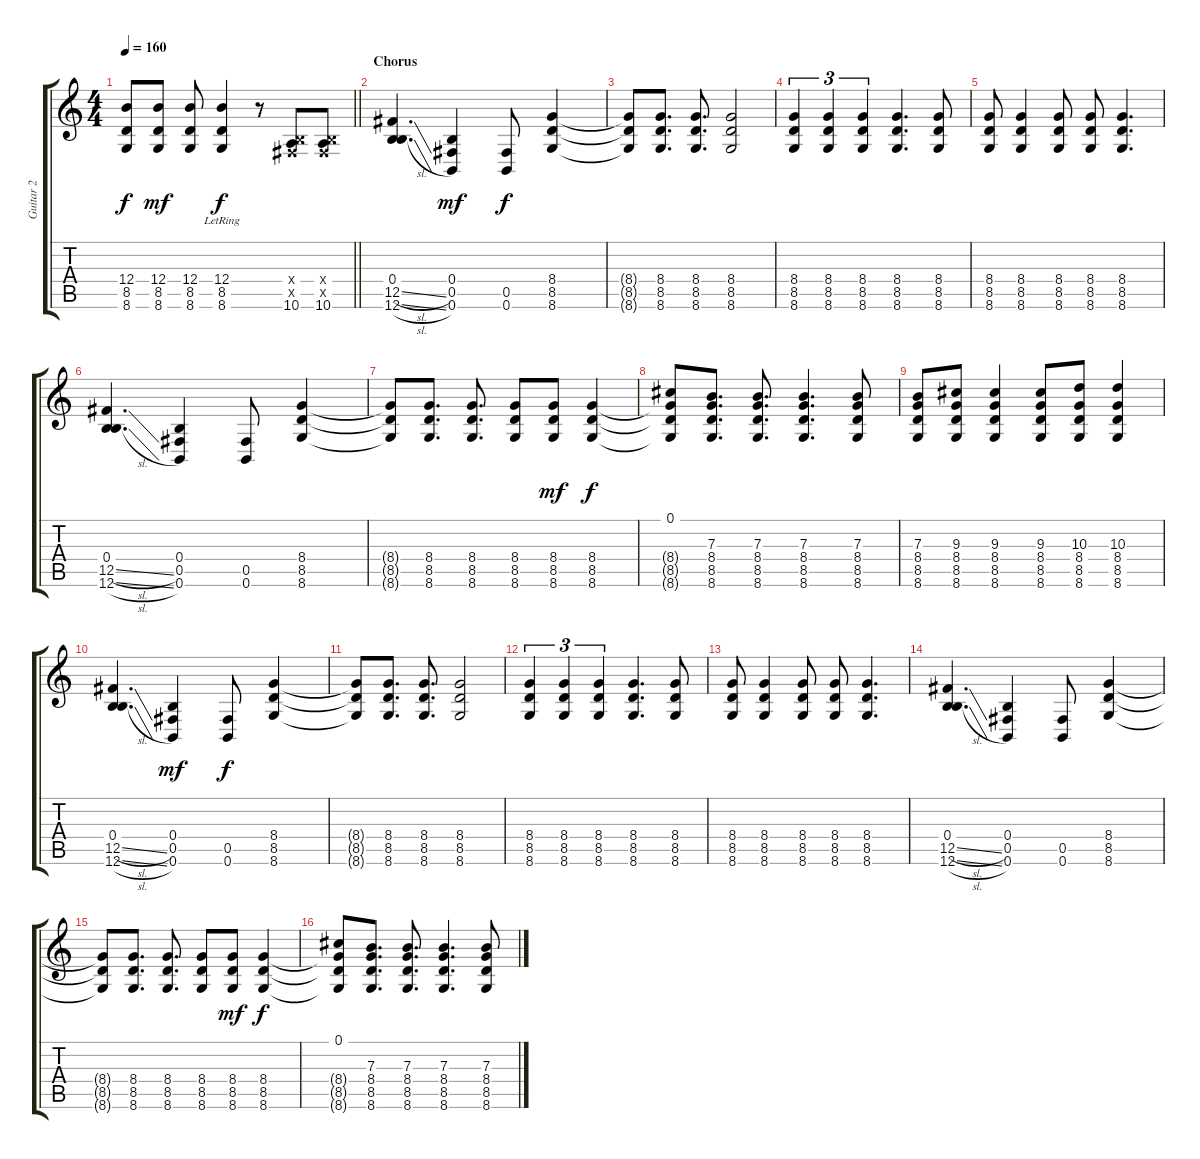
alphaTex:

\track ("Guitar 2" "Guitar 2") {instrument distortionguitar}
\staff {score tabs}
\tuning (Db4 Ab3 E3 B2 Gb2 B1) {hide}
\ts (4 4)
\tempo 160
\clef g2
\barLineRight lightlight
\ks c
(12.4 8.5 8.6).8{dy f} (12.4 8.5 8.6).8{dy mf} (12.4 8.5 8.6).8 (12.4{lr} 8.5{lr} 8.6{lr}).4{dy f} r.8 (0.4{x} 0.5{x} 10.6).8{instrument distortionguitar} (0.4{x} 0.5{x} 10.6).8 |
\section ("" "Chorus")
(0.4 12.5{sl} 12.6{sl}).4{d} (0.4 0.5 0.6).4{dy mf} (0.5 0.6).8{dy f} (8.4 8.5 8.6).4 |
(8.4{t} 8.5{t} 8.6{t}).8 (8.4 8.5 8.6).8{d} (8.4 8.5 8.6).8{d} (8.4 8.5 8.6).2 |
(8.4 8.5 8.6).4{tu (3 2)} (8.4 8.5 8.6).4{tu (3 2)} (8.4 8.5 8.6).4{tu (3 2)} (8.4 8.5 8.6).4{d} (8.4 8.5 8.6).8 |
(8.4 8.5 8.6).8 (8.4 8.5 8.6).4 (8.4 8.5 8.6).8 (8.4 8.5 8.6).8 (8.4 8.5 8.6).4{d} |
(0.4 12.5{sl} 12.6{sl}).4{d} (0.4 0.5 0.6).4 (0.5 0.6).8 (8.4 8.5 8.6).4 |
(8.4{t} 8.5{t} 8.6{t}).8 (8.4 8.5 8.6).8{d} (8.4 8.5 8.6).8{d} (8.4 8.5 8.6).8 (8.4 8.5 8.6).8{dy mf} (8.4 8.5 8.6).4{dy f} |
(0.1 8.4{t} 8.5{t} 8.6{t}).8 (7.3 8.4 8.5 8.6).8{d} (7.3 8.4 8.5 8.6).8{d} (7.3 8.4 8.5 8.6).4{d} (7.3 8.4 8.5 8.6).8 |
(7.3 8.4 8.5 8.6).8 (9.3 8.4 8.5 8.6).8 (9.3 8.4 8.5 8.6).4 (9.3 8.4 8.5 8.6).8 (10.3 8.4 8.5 8.6).8 (10.3 8.4 8.5 8.6).4 |
(0.4 12.5{sl} 12.6{sl}).4{d} (0.4 0.5 0.6).4{dy mf} (0.5 0.6).8{dy f} (8.4 8.5 8.6).4 |
(8.4{t} 8.5{t} 8.6{t}).8 (8.4 8.5 8.6).8{d} (8.4 8.5 8.6).8{d} (8.4 8.5 8.6).2 |
(8.4 8.5 8.6).4{tu (3 2)} (8.4 8.5 8.6).4{tu (3 2)} (8.4 8.5 8.6).4{tu (3 2)} (8.4 8.5 8.6).4{d} (8.4 8.5 8.6).8 |
(8.4 8.5 8.6).8 (8.4 8.5 8.6).4 (8.4 8.5 8.6).8 (8.4 8.5 8.6).8 (8.4 8.5 8.6).4{d} |
(0.4 12.5{sl} 12.6{sl}).4{d} (0.4 0.5 0.6).4 (0.5 0.6).8 (8.4 8.5 8.6).4 |
(8.4{t} 8.5{t} 8.6{t}).8 (8.4 8.5 8.6).8{d} (8.4 8.5 8.6).8{d} (8.4 8.5 8.6).8 (8.4 8.5 8.6).8{dy mf} (8.4 8.5 8.6).4{dy f} |
(0.1 8.4{t} 8.5{t} 8.6{t}).8 (7.3 8.4 8.5 8.6).8{d} (7.3 8.4 8.5 8.6).8{d} (7.3 8.4 8.5 8.6).4{d} (7.3 8.4 8.5 8.6).8
